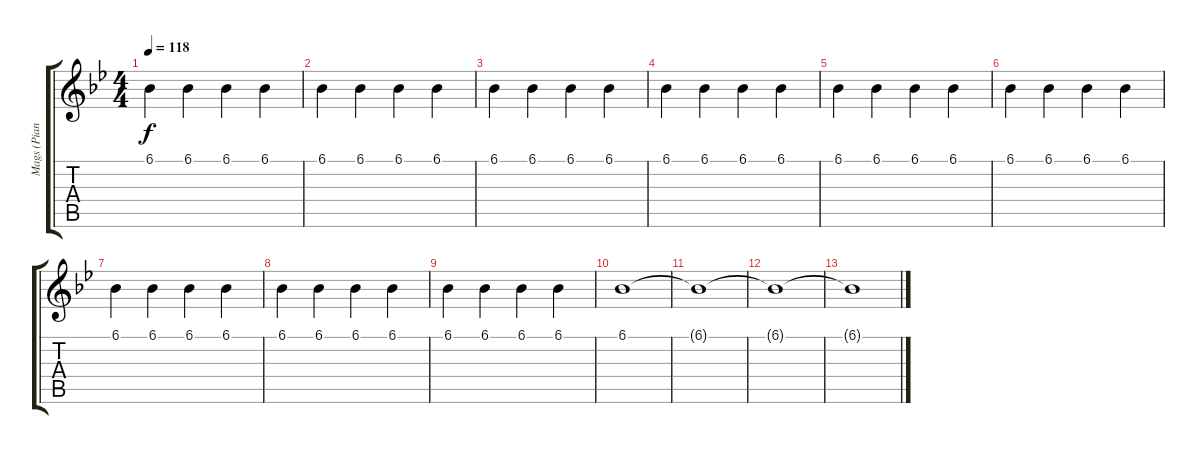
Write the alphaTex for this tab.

\track ("Mags (Piano/Accents)" "Mags (Pian") {instrument acousticgrandpiano}
\staff {score tabs}
\tuning (E4 B3 G3 D3 A2 E2) {hide}
\ts (4 4)
\tempo 118
\clef g2
\ks bb
6.1.4{dy f} 6.1.4 6.1.4 6.1.4 |
6.1.4 6.1.4 6.1.4 6.1.4 |
6.1.4 6.1.4 6.1.4 6.1.4 |
6.1.4 6.1.4 6.1.4 6.1.4 |
6.1.4 6.1.4 6.1.4 6.1.4 |
6.1.4 6.1.4 6.1.4 6.1.4 |
6.1.4 6.1.4 6.1.4 6.1.4 |
6.1.4 6.1.4 6.1.4 6.1.4 |
6.1.4 6.1.4 6.1.4 6.1.4 |
6.1.1 |
6.1{t}.1 |
6.1{t}.1 |
6.1{t}.1
